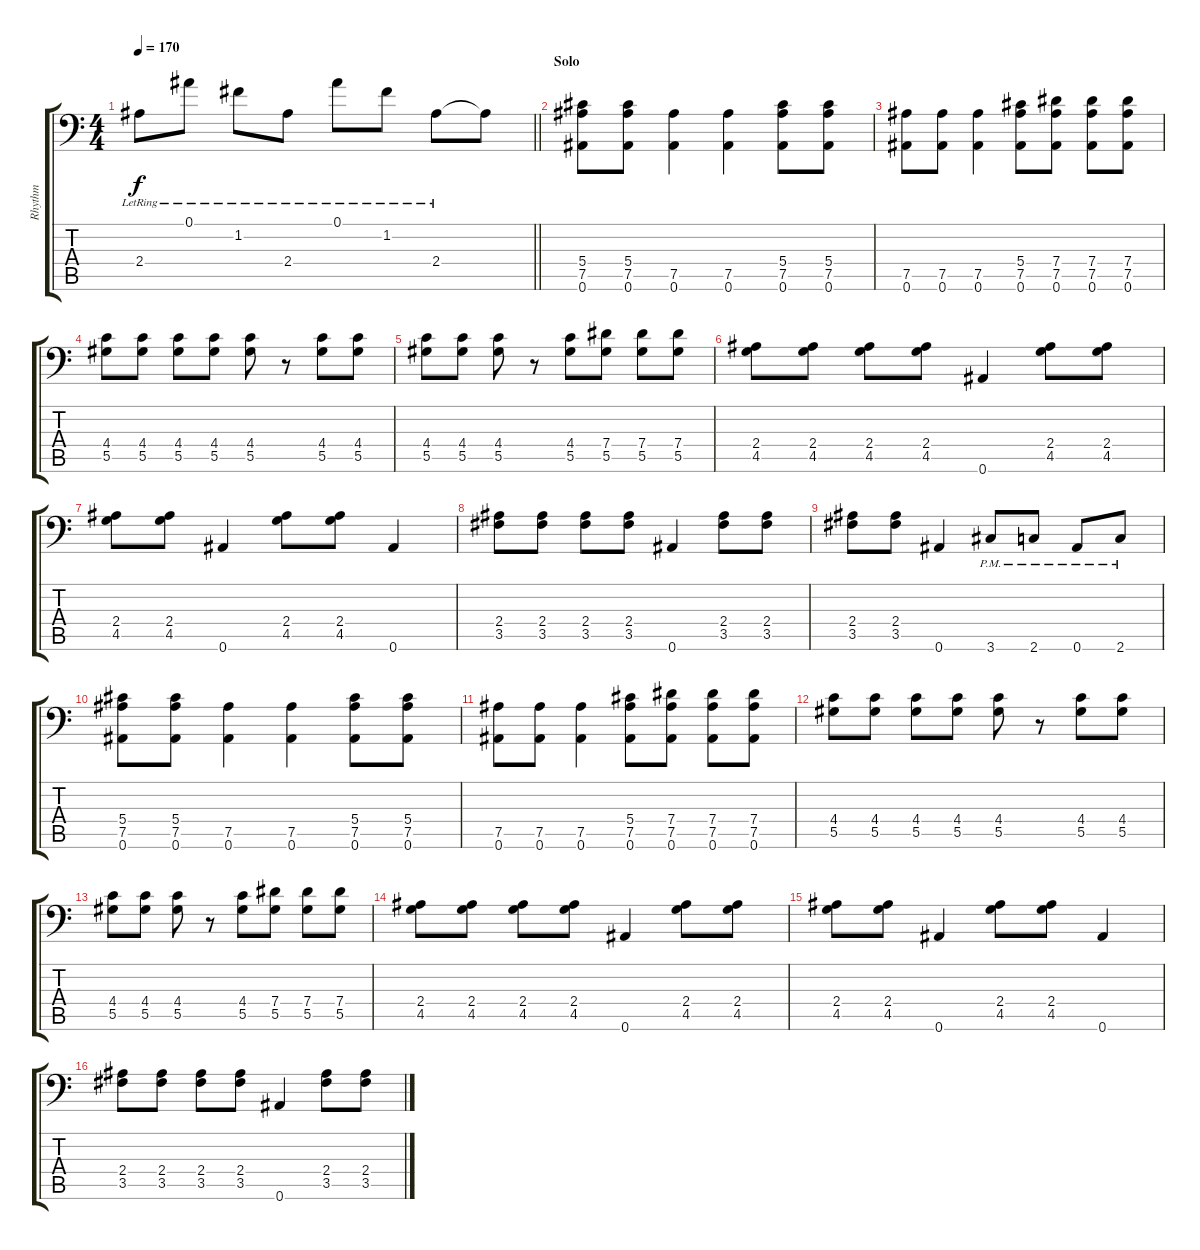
\track ("Rhythm" "Rhythm") {instrument distortionguitar}
\staff {score tabs}
\tuning (Bb3 F3 Db3 Ab2 Eb2 Bb1) {hide}
\ts (4 4)
\tempo 170
\clef f4
\barLineRight lightlight
\ks c
2.4{lr}.8{dy f} 0.1{lr}.8 1.2{lr}.8 2.4{lr}.8 0.1{lr}.8 1.2{lr}.8 2.4{lr}.8 2.4{t}.8 |
\section ("" "Solo")
(5.4 7.5 0.6).8{volume 16 instrument distortionguitar} (5.4 7.5 0.6).8 (7.5 0.6).4 (7.5 0.6).4 (5.4 7.5 0.6).8 (5.4 7.5 0.6).8 |
(7.5 0.6).8 (7.5 0.6).8 (7.5 0.6).4 (5.4 7.5 0.6).8 (7.4 7.5 0.6).8 (7.4 7.5 0.6).8 (7.4 7.5 0.6).8 |
(4.4 5.5).8 (4.4 5.5).8 (4.4 5.5).8 (4.4 5.5).8 (4.4 5.5).8 r.8 (4.4 5.5).8 (4.4 5.5).8 |
(4.4 5.5).8 (4.4 5.5).8 (4.4 5.5).8 r.8 (4.4 5.5).8 (7.4 5.5).8 (7.4 5.5).8 (7.4 5.5).8 |
(2.4 4.5).8 (2.4 4.5).8 (2.4 4.5).8 (2.4 4.5).8 0.6.4 (2.4 4.5).8 (2.4 4.5).8 |
(2.4 4.5).8 (2.4 4.5).8 0.6.4 (2.4 4.5).8 (2.4 4.5).8 0.6.4 |
(2.4 3.5).8 (2.4 3.5).8 (2.4 3.5).8 (2.4 3.5).8 0.6.4 (2.4 3.5).8 (2.4 3.5).8 |
(2.4 3.5).8 (2.4 3.5).8 0.6.4 3.6{pm}.8 2.6{pm}.8 0.6{pm}.8 2.6{pm}.8 |
(5.4 7.5 0.6).8 (5.4 7.5 0.6).8 (7.5 0.6).4 (7.5 0.6).4 (5.4 7.5 0.6).8 (5.4 7.5 0.6).8 |
(7.5 0.6).8 (7.5 0.6).8 (7.5 0.6).4 (5.4 7.5 0.6).8 (7.4 7.5 0.6).8 (7.4 7.5 0.6).8 (7.4 7.5 0.6).8 |
(4.4 5.5).8 (4.4 5.5).8 (4.4 5.5).8 (4.4 5.5).8 (4.4 5.5).8 r.8 (4.4 5.5).8 (4.4 5.5).8 |
(4.4 5.5).8 (4.4 5.5).8 (4.4 5.5).8 r.8 (4.4 5.5).8 (7.4 5.5).8 (7.4 5.5).8 (7.4 5.5).8 |
(2.4 4.5).8 (2.4 4.5).8 (2.4 4.5).8 (2.4 4.5).8 0.6.4 (2.4 4.5).8 (2.4 4.5).8 |
(2.4 4.5).8 (2.4 4.5).8 0.6.4 (2.4 4.5).8 (2.4 4.5).8 0.6.4 |
(2.4 3.5).8 (2.4 3.5).8 (2.4 3.5).8 (2.4 3.5).8 0.6.4 (2.4 3.5).8 (2.4 3.5).8
